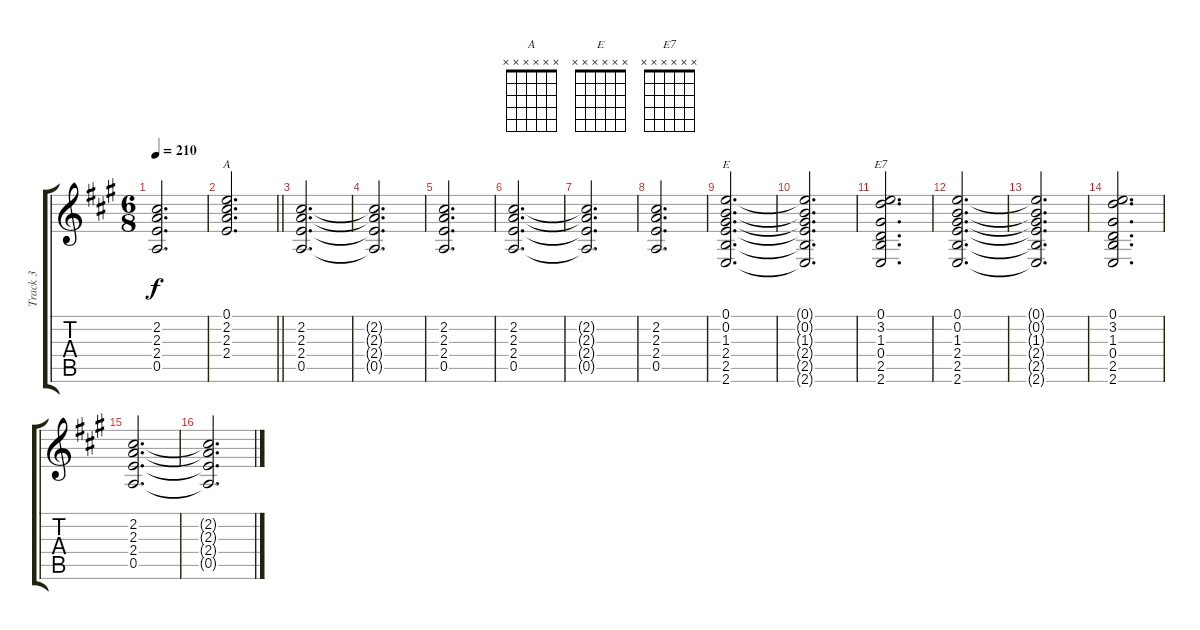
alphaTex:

\track ("Track 3" "Track 3") {instrument electricguitarclean}
\staff {score tabs}
\tuning (E4 B3 G3 D3 A2 D2) {hide}
\chord ("A" x x x x x x)
\chord ("E" x x x x x x)
\chord ("E7" x x x x x x)
\ts (6 8)
\tempo 210
\clef g2
\ks a
(2.2 2.3 2.4 0.5).2{d dy f} |
\barLineRight lightlight
(0.1 2.2 2.3 2.4).2{d ch "A"} |
(2.2 2.3 2.4 0.5).2{d} |
(2.2{t} 2.3{t} 2.4{t} 0.5{t}).2{d} |
(2.2 2.3 2.4 0.5).2{d} |
(2.2 2.3 2.4 0.5).2{d} |
(2.2{t} 2.3{t} 2.4{t} 0.5{t}).2{d} |
(2.2 2.3 2.4 0.5).2{d} |
(0.1 0.2 1.3 2.4 2.5 2.6).2{d ch "E"} |
(0.1{t} 0.2{t} 1.3{t} 2.4{t} 2.5{t} 2.6{t}).2{d} |
(0.1 3.2 1.3 0.4 2.5 2.6).2{d ch "E7"} |
(0.1 0.2 1.3 2.4 2.5 2.6).2{d} |
(0.1{t} 0.2{t} 1.3{t} 2.4{t} 2.5{t} 2.6{t}).2{d} |
(0.1 3.2 1.3 0.4 2.5 2.6).2{d} |
(2.2 2.3 2.4 0.5).2{d} |
(2.2{t} 2.3{t} 2.4{t} 0.5{t}).2{d}
